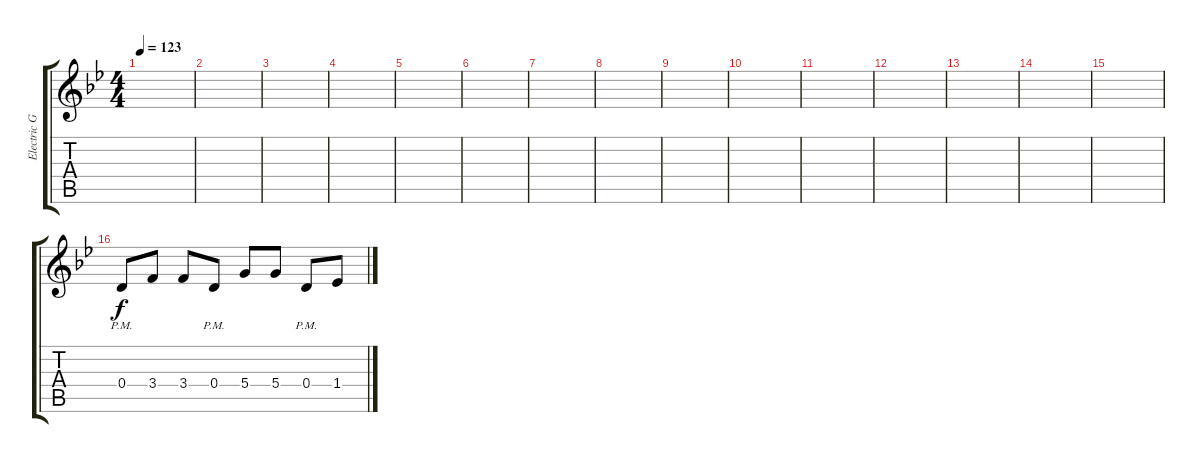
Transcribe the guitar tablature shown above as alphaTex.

\track ("Electric Guitar 3" "Electric G") {instrument distortionguitar}
\staff {score tabs}
\tuning (E4 B3 G3 D3 A2 E2) {hide}
\ts (4 4)
\tempo 123
\clef g2
\ks bb
|
|
|
|
|
|
|
|
|
|
|
|
|
|
|
0.4{pm}.8 3.4.8 3.4.8 0.4{pm}.8 5.4.8 5.4.8 0.4{pm}.8 1.4.8
